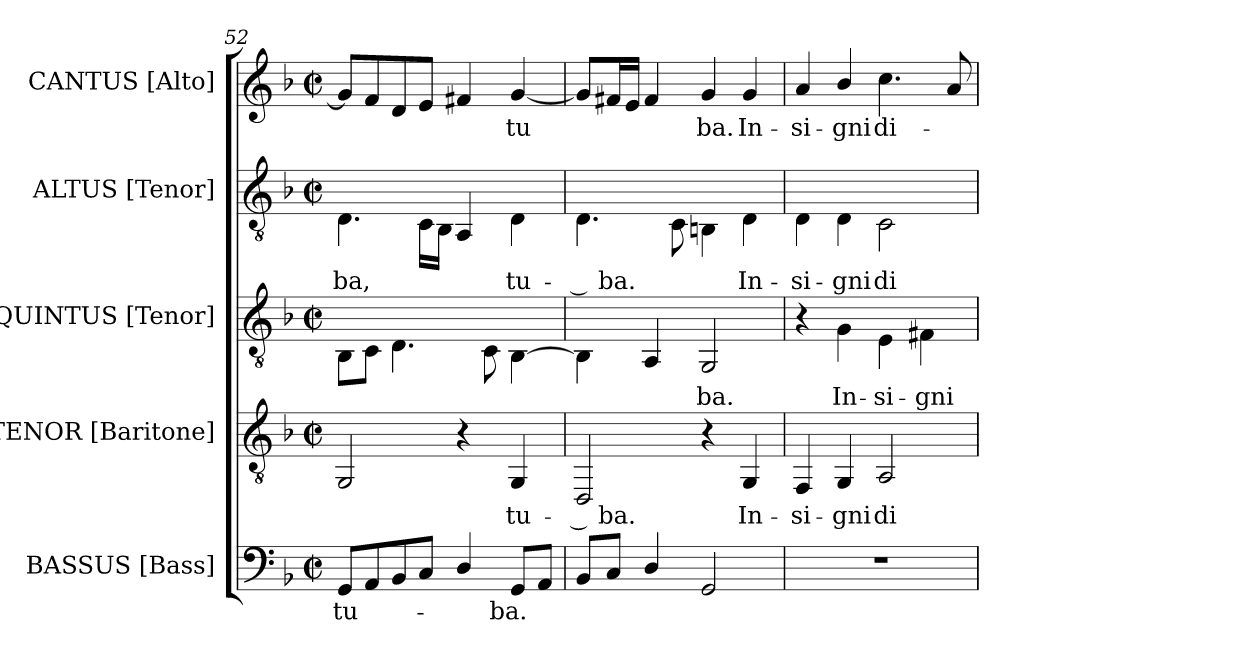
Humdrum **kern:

**kern	**text	**kern	**text	**kern	**text	**kern	**text	**kern	**text
*part5	*part5	*part4	*part4	*part3	*part3	*part2	*part2	*part1	*part1
*staff5	*staff5	*staff4	*staff4	*staff3	*staff3	*staff2	*staff2	*staff1	*staff1
*I"BASSUS [Bass]	*	*I"TENOR [Baritone]	*	*I"QUINTUS [Tenor]	*	*I"ALTUS [Tenor]	*	*I"CANTUS [Alto]	*
*I'B.	*	*I'Bar.	*	*I'T.	*	*I'T.	*	*I'A.	*
*clefF4	*	*clefGv2	*	*clefGv2	*	*clefGv2	*	*clefG2	*
*k[b-]	*	*k[b-]	*	*k[b-]	*	*k[b-]	*	*k[b-]	*
*F:	*	*F:	*	*F:	*	*F:	*	*F:	*
*M2/2	*	*M2/2	*	*M2/2	*	*M2/2	*	*M2/2	*
*met(c|)	*	*met(c|)	*	*met(c|)	*	*met(c|)	*	*met(c|)	*
=52	=52	=52	=52	=52	=52	=52	=52	=52	=52
!	!LO:LY:b:color=#000000	!	!	!	!	!	!	!	!
!	!	!	!	!	!	!	!LO:LY:b:color=#000000	!	!
8GGi/L	tu-	2GGi/	.	8BB-i\L	.	4.Di\	-ba,	8gi/L]	.
8AAi/	.	.	.	8Ci\J	.	.	.	8fi/	.
8BB-i/	.	.	.	4.Di\	.	.	.	8di/	.
8Ci/J	.	.	.	.	.	16Ci\LL	.	8ei/J	.
.	.	.	.	.	.	16BB-i\JJ	.	.	.
4Di/	.	4r	.	.	.	4AAi/	.	4f#Xi/	.
.	.	.	.	8Ci\	.	.	.	.	.
!	!LO:LY:b:color=#000000	!	!	!	!	!	!	!	!
!	!	!	!LO:LY:b:color=#000000	!	!	!	!	!	!
!	!	!	!	!	!	!	!LO:LY:b:color=#000000	!	!
!	!	!	!	!	!	!	!	!	!LO:LY:b:color=#000000
8GGi/L	-ba.	4GGi/	tu-	[4BB-i\	.	4Di\	tu-	[4gi/	tu-
8AAi/J	.	.	.	.	.	.	.	.	.
!!LO:LB:g=z
=53	=53	=53	=53	=53	=53	=53	=53	=53	=53
!	!LO:LY:b:color=#000000	!	!	!	!	!	!	!	!
!	!	!	!LO:LY:b:color=#000000	!	!	!	!	!	!
!	!	!	!	!	!LO:LY:b:color=#000000	!	!	!	!
!	!	!	!	!	!	!	!LO:LY:b:color=#000000	!	!
!	!	!	!	!	!	!	!	!	!LO:LY:b:color=#000000
8BB-i/L	.	2DDi/	-­ ba.	4BB-i\]	--	4.Di\	-­ ba.	8gi/L]	--
8Ci/J	.	.	.	.	.	.	.	16f#Xi/L	.
.	.	.	.	.	.	.	.	16ei/JJ	.
4Di/	.	.	.	4AAi/	.	.	.	4f#i/	.
.	.	.	.	.	.	8Ci\	.	.	.
!	!	!	!	!	!LO:LY:b:color=#000000	!	!	!	!
!	!	!	!	!	!	!	!	!	!LO:LY:b:color=#000000
2GGi/	.	4r	.	2GGi/	-ba.	4BBni\	.	4gi/	-ba.
!	!	!	!LO:LY:b:color=#000000	!	!	!	!	!	!
!	!	!	!	!	!	!	!LO:LY:b:color=#000000	!	!
!	!	!	!	!	!	!	!	!	!LO:LY:b:color=#000000
.	.	4GGi/	In-	.	.	4Di\	In-	4gi/	In-
=54	=54	=54	=54	=54	=54	=54	=54	=54	=54
!	!	!	!LO:LY:b:color=#000000	!	!	!	!	!	!
!	!	!	!	!	!	!	!LO:LY:b:color=#000000	!	!
!	!	!	!	!	!	!	!	!	!LO:LY:b:color=#000000
1r	.	4FFi/	-si-	4r	.	4Di\	-si-	4ai/	-si-
!	!	!	!LO:LY:b:color=#000000	!	!	!	!	!	!
!	!	!	!	!	!LO:LY:b:color=#000000	!	!	!	!
!	!	!	!	!	!	!	!LO:LY:b:color=#000000	!	!
!	!	!	!	!	!	!	!	!	!LO:LY:b:color=#000000
.	.	4GGi/	-gni	4Gi\	In-	4Di\	-gni	4b-i/	-gni
!	!	!	!LO:LY:b:color=#000000	!	!	!	!	!	!
!	!	!	!	!	!LO:LY:b:color=#000000	!	!	!	!
!	!	!	!	!	!	!	!LO:LY:b:color=#000000	!	!
!	!	!	!	!	!	!	!	!	!LO:LY:b:color=#000000
.	.	2AAi/	di-	4Ei\	-si-	2Ci\	di-	4.cci\	di-
!	!	!	!	!	!LO:LY:b:color=#000000	!	!	!	!
.	.	.	.	4F#Xi\	-gni	.	.	.	.
.	.	.	.	.	.	.	.	8ai/	.
=	=	=	=	=	=	=	=	=	=
*-	*-	*-	*-	*-	*-	*-	*-	*-	*-
